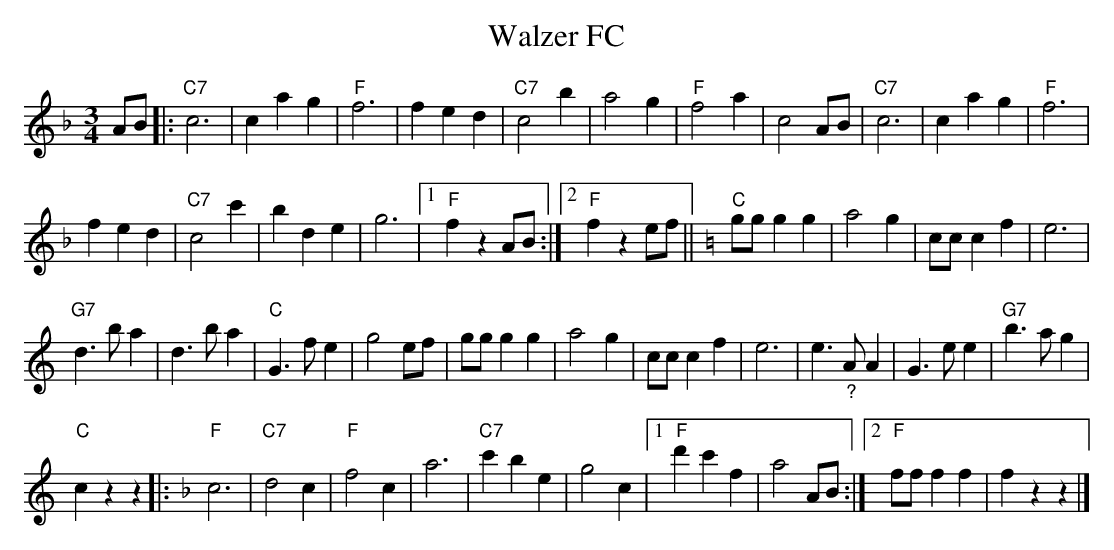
X:1
T: Walzer FC
M:3/4
L:1/4
K:F
A/B/ |: "C7"c3 | cag | "F"f3 | fed | "C7"c2b | a2g | "F"f2a | c2 A/B/ | "C7"c3 | cag | "F"f3 |
fed | "C7"c2c' | bde | g3 |1 "F"fz A/B/ :|2 "F"fz e/f/ ||[K:C] "C"g/g/ gg | a2g | c/c/ cf | e3 |
"G7"d>ba | d>ba | "C"G>fe | g2 e/f/ | g/g/ gg | a2g | c/c/ cf | e3 | e>"_?"AA | G>ee | "G7"b>ag |
"C"czz |: [K:F] "F"c3 | "C7"d2c | "F"f2c | a3 | "C7"c'be | g2c |1 "F"d'c'f | a2 A/B/ :|2 "F"f/f/ff | fzz |]
